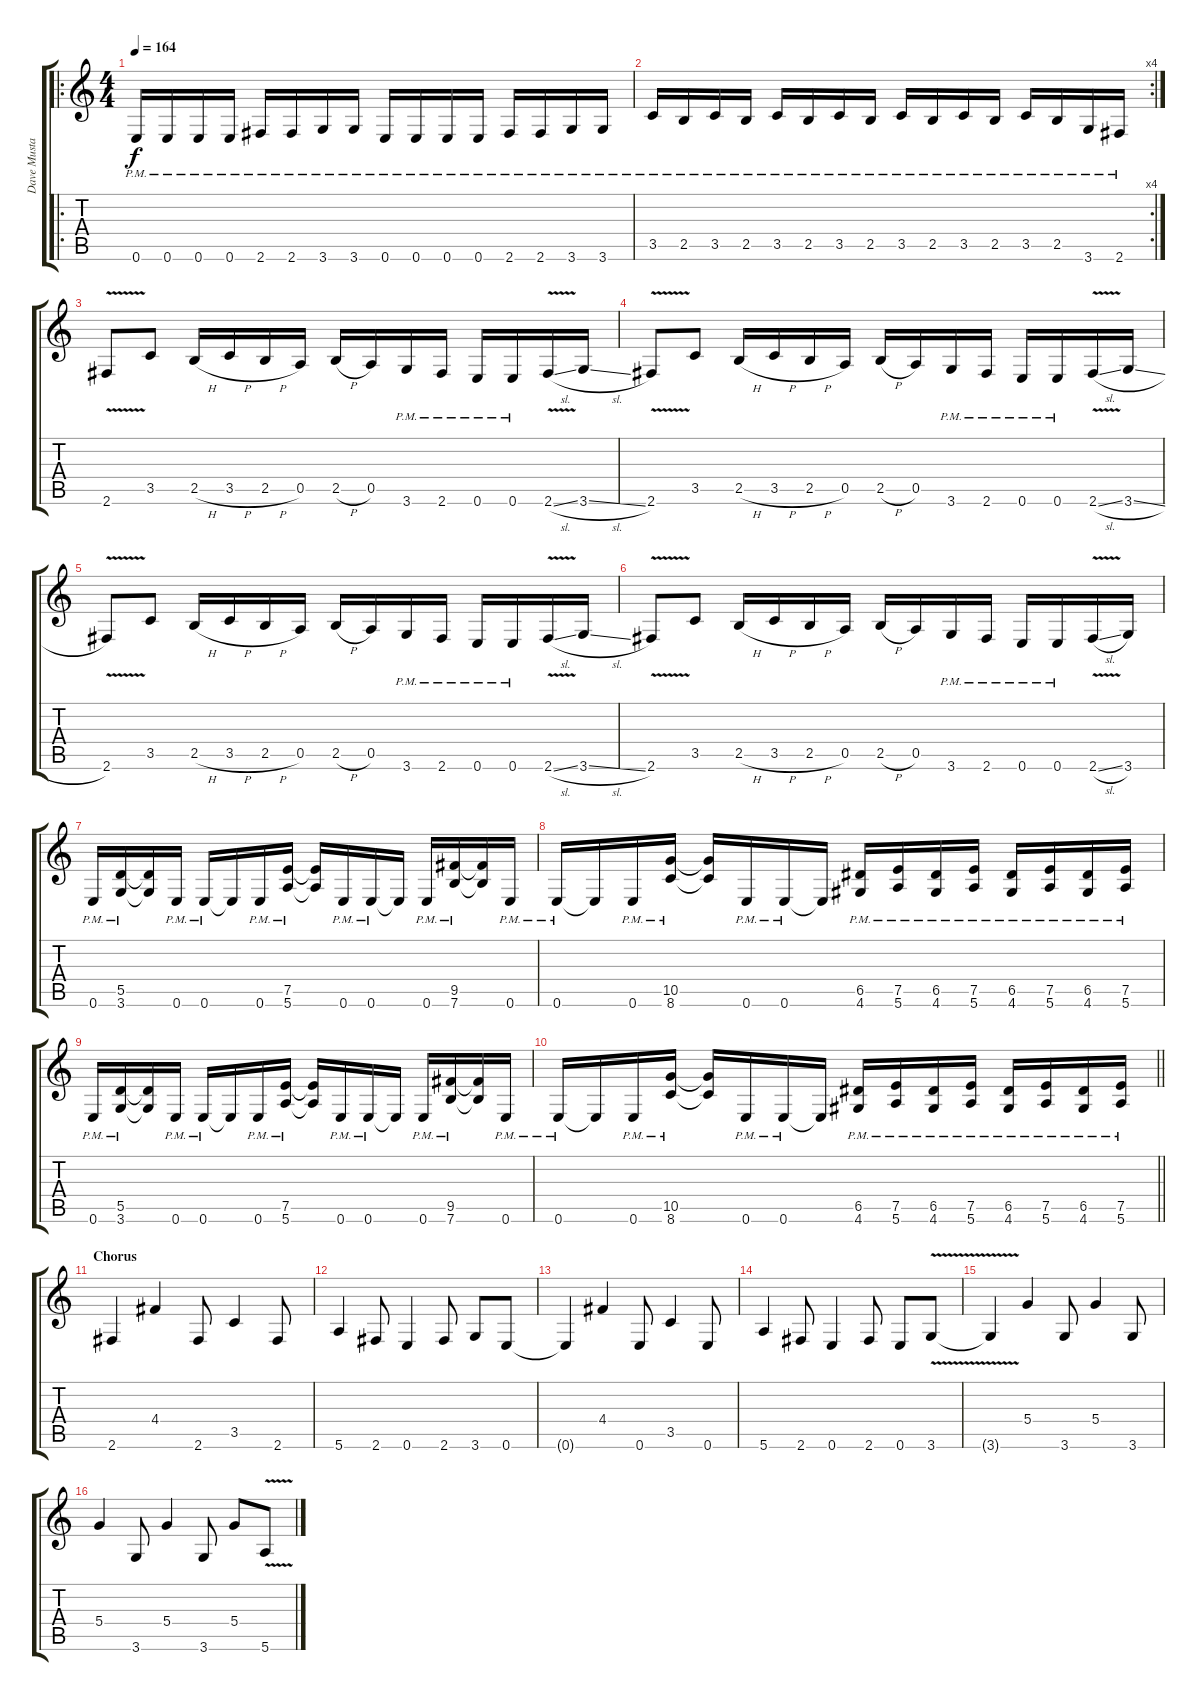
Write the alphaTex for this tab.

\track ("Dave Mustaine " "Dave Musta") {instrument distortionguitar}
\staff {score tabs}
\tuning (E4 B3 G3 D3 A2 E2) {hide}
\ro
\ts (4 4)
\tempo 164
\clef g2
\ks c
0.6{pm}.16{dy f} 0.6{pm}.16 0.6{pm}.16 0.6{pm}.16 2.6{pm}.16 2.6{pm}.16 3.6{pm}.16 3.6{pm}.16 0.6{pm}.16 0.6{pm}.16 0.6{pm}.16 0.6{pm}.16 2.6{pm}.16 2.6{pm}.16 3.6{pm}.16 3.6{pm}.16 |
\rc 4
3.5{pm}.16 2.5{pm}.16 3.5{pm}.16 2.5{pm}.16 3.5{pm}.16 2.5{pm}.16 3.5{pm}.16 2.5{pm}.16 3.5{pm}.16 2.5{pm}.16 3.5{pm}.16 2.5{pm}.16 3.5{pm}.16 2.5{pm}.16 3.6{pm}.16 2.6{pm}.16 |
2.6{v}.8 3.5.8 2.5{h}.16 3.5{h}.16 2.5{h}.16 0.5.16 2.5{h}.16 0.5.16 3.6{pm}.16 2.6{pm}.16 0.6{pm}.16 0.6{pm}.16 2.6{v sl}.16 3.6{sl}.16 |
2.6{v}.8 3.5.8 2.5{h}.16 3.5{h}.16 2.5{h}.16 0.5.16 2.5{h}.16 0.5.16 3.6{pm}.16 2.6{pm}.16 0.6{pm}.16 0.6{pm}.16 2.6{v sl}.16 3.6{sl}.16 |
2.6{v}.8 3.5.8 2.5{h}.16 3.5{h}.16 2.5{h}.16 0.5.16 2.5{h}.16 0.5.16 3.6{pm}.16 2.6{pm}.16 0.6{pm}.16 0.6{pm}.16 2.6{v sl}.16 3.6{sl}.16 |
2.6{v}.8 3.5.8 2.5{h}.16 3.5{h}.16 2.5{h}.16 0.5.16 2.5{h}.16 0.5.16 3.6{pm}.16 2.6{pm}.16 0.6{pm}.16 0.6{pm}.16 2.6{v sl}.16 3.6.16 |
0.6{pm}.16 (5.5{pm} 3.6{pm}).16 (5.5{t} 3.6{t}).16 0.6{pm}.16 0.6{pm}.16 0.6{t}.16 0.6{pm}.16 (7.5{pm} 5.6{pm}).16 (7.5{t} 5.6{t}).16 0.6{pm}.16 0.6{pm}.16 0.6{t}.16 0.6{pm}.16 (9.5{pm} 7.6{pm}).16 (9.5{t} 7.6{t}).16 0.6{pm}.16 |
0.6{pm}.16 0.6{t}.16 0.6{pm}.16 (10.5{pm} 8.6{pm}).16 (10.5{t} 8.6{t}).16 0.6{pm}.16 0.6{pm}.16 0.6{t}.16 (6.5{pm} 4.6{pm}).16 (7.5{pm} 5.6{pm}).16 (6.5{pm} 4.6{pm}).16 (7.5{pm} 5.6{pm}).16 (6.5{pm} 4.6{pm}).16 (7.5{pm} 5.6{pm}).16 (6.5{pm} 4.6{pm}).16 (7.5{pm} 5.6{pm}).16 |
0.6{pm}.16 (5.5{pm} 3.6{pm}).16 (5.5{t} 3.6{t}).16 0.6{pm}.16 0.6{pm}.16 0.6{t}.16 0.6{pm}.16 (7.5{pm} 5.6{pm}).16 (7.5{t} 5.6{t}).16 0.6{pm}.16 0.6{pm}.16 0.6{t}.16 0.6{pm}.16 (9.5{pm} 7.6{pm}).16 (9.5{t} 7.6{t}).16 0.6{pm}.16 |
\barLineRight lightlight
0.6{pm}.16 0.6{t}.16 0.6{pm}.16 (10.5{pm} 8.6{pm}).16 (10.5{t} 8.6{t}).16 0.6{pm}.16 0.6{pm}.16 0.6{t}.16 (6.5{pm} 4.6{pm}).16 (7.5{pm} 5.6{pm}).16 (6.5{pm} 4.6{pm}).16 (7.5{pm} 5.6{pm}).16 (6.5{pm} 4.6{pm}).16 (7.5{pm} 5.6{pm}).16 (6.5{pm} 4.6{pm}).16 (7.5{pm} 5.6{pm}).16 |
\section ("" "Chorus")
2.6.4 4.4.4 2.6.8 3.5.4 2.6.8 |
5.6.4 2.6.8 0.6.4 2.6.8 3.6.8 0.6.8 |
0.6{t}.4 4.4.4 0.6.8 3.5.4 0.6.8 |
5.6.4 2.6.8 0.6.4 2.6.8 0.6.8 3.6{v}.8 |
3.6{t}.4 5.4.4 3.6.8 5.4.4 3.6.8 |
5.4.4 3.6.8 5.4.4 3.6.8 5.4.8 5.6{v}.8
